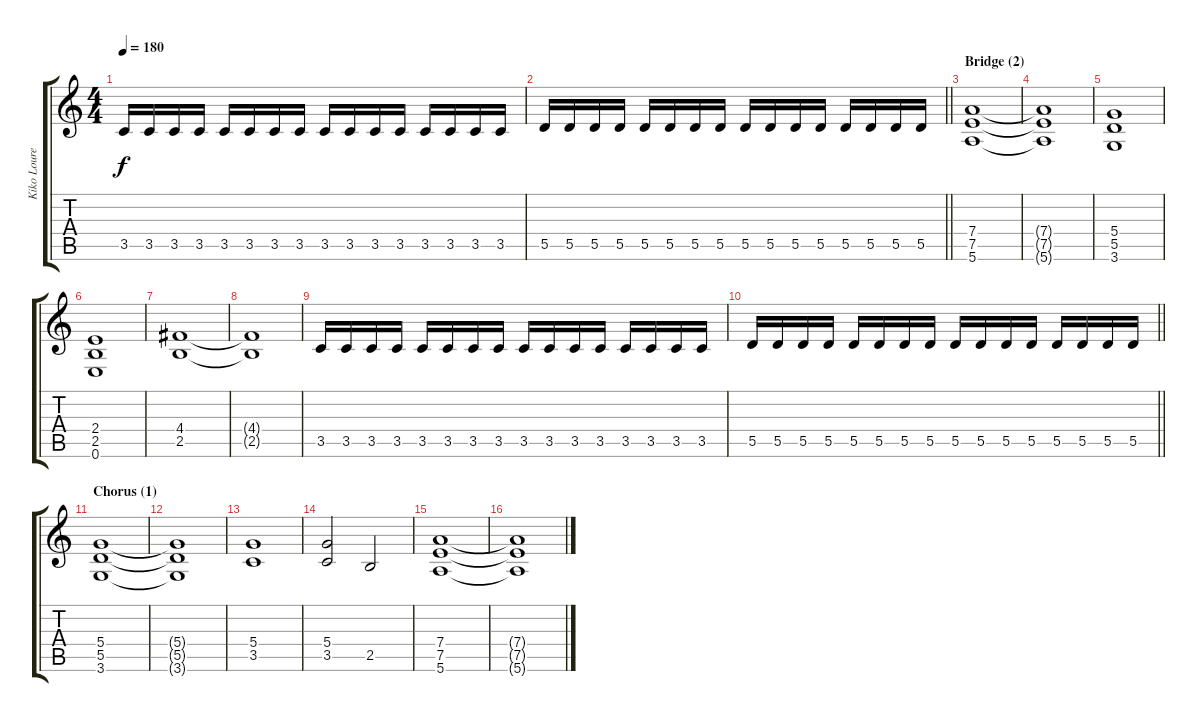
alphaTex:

\track ("Kiko Loureiro" "Kiko Loure") {instrument distortionguitar}
\staff {score tabs}
\tuning (E4 B3 G3 D3 A2 E2) {hide}
\ts (4 4)
\tempo 180
\clef g2
\ks c
3.5.16{dy f} 3.5.16 3.5.16 3.5.16 3.5.16 3.5.16 3.5.16 3.5.16 3.5.16 3.5.16 3.5.16 3.5.16 3.5.16 3.5.16 3.5.16 3.5.16 |
\barLineRight lightlight
5.5.16 5.5.16 5.5.16 5.5.16 5.5.16 5.5.16 5.5.16 5.5.16 5.5.16 5.5.16 5.5.16 5.5.16 5.5.16 5.5.16 5.5.16 5.5.16 |
\section ("" "Bridge (2)")
(7.4 7.5 5.6).1 |
(7.4{t} 7.5{t} 5.6{t}).1 |
(5.4 5.5 3.6).1 |
(2.4 2.5 0.6).1 |
(4.4 2.5).1 |
(4.4{t} 2.5{t}).1 |
3.5.16 3.5.16 3.5.16 3.5.16 3.5.16 3.5.16 3.5.16 3.5.16 3.5.16 3.5.16 3.5.16 3.5.16 3.5.16 3.5.16 3.5.16 3.5.16 |
\barLineRight lightlight
5.5.16 5.5.16 5.5.16 5.5.16 5.5.16 5.5.16 5.5.16 5.5.16 5.5.16 5.5.16 5.5.16 5.5.16 5.5.16 5.5.16 5.5.16 5.5.16 |
\section ("" "Chorus (1)")
(5.4 5.5 3.6).1 |
(5.4{t} 5.5{t} 3.6{t}).1 |
(5.4 3.5).1 |
(5.4 3.5).2 2.5.2 |
(7.4 7.5 5.6).1 |
(7.4{t} 7.5{t} 5.6{t}).1
